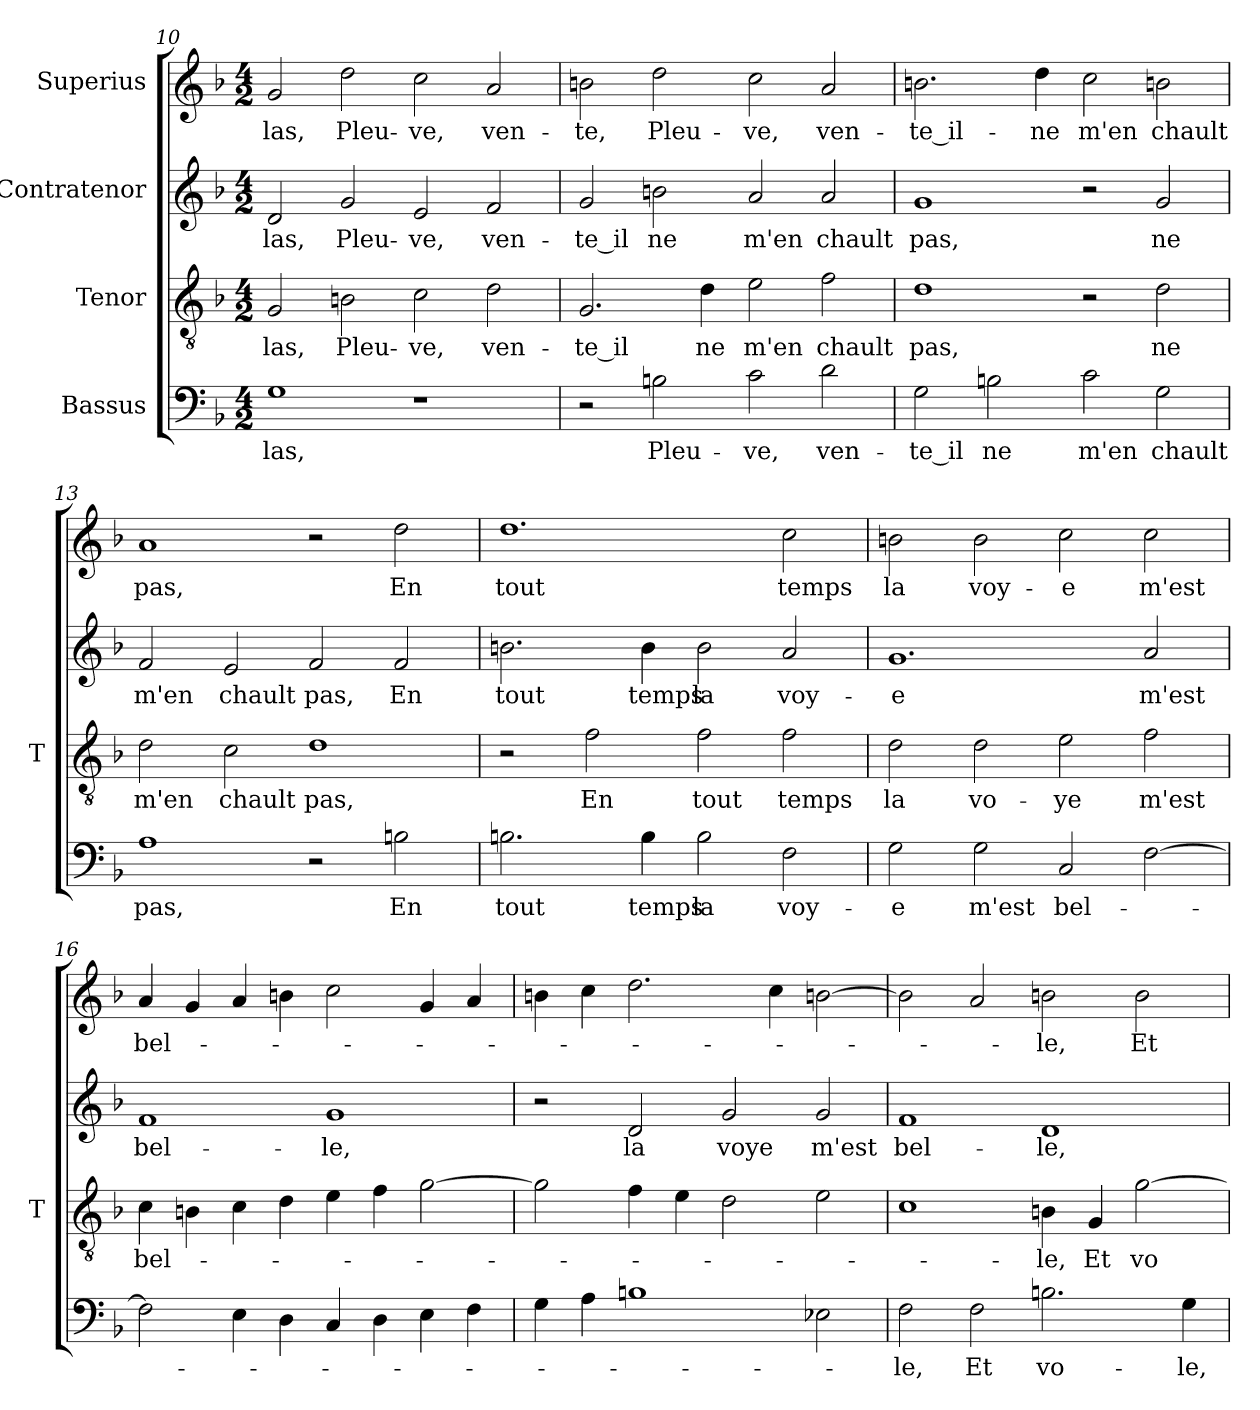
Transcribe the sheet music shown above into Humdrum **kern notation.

**kern	**text	**kern	**text	**kern	**text	**kern	**text
*part4	*part4	*part3	*part3	*part2	*part2	*part1	*part1
*staff4	*staff4	*staff3	*staff3	*staff2	*staff2	*staff1	*staff1
*I"Bassus	*	*I"Tenor	*	*I"Contratenor	*	*I"Superius	*
*	*	*I'T	*	*	*	*	*
*clefF4	*	*clefGv2	*	*clefG2	*	*clefG2	*
*k[b-]	*	*k[b-]	*	*k[b-]	*	*k[b-]	*
*M4/2	*	*M4/2	*	*M4/2	*	*M4/2	*
=10	=10	=10	=10	=10	=10	=10	=10
1G	-las,	2G	-las,	2d	-las,	2g	-las,
.	.	2Bn	Pleu-	2g	Pleu-	2dd	Pleu-
1r	.	2c	-ve,	2e	-ve,	2cc	-ve,
.	.	2d	ven-	2f	ven-	2a	ven-
=11	=11	=11	=11	=11	=11	=11	=11
2r	.	2.G	-te_il	2g	-te_il	2bn	-te,
2B	Pleu-	.	.	2bn	-ne	2dd	Pleu-
.	.	4d	-ne	.	.	.	.
2c	-ve,	2e	-m'en	2a	-m'en	2cc	-ve,
2d	ven-	2f	-chault	2a	-chault	2a	ven-
=12	=12	=12	=12	=12	=12	=12	=12
2G	-te_il	1d	-pas,	1g	-pas,	2.bn	te_il-
2B	-ne	.	.	.	.	.	.
.	.	.	.	.	.	4dd	-ne
2c	-m'en	2r	.	2r	.	2cc	-m'en
2G	-chault	2d	-ne	2g	-ne	2bn	-chault
=13	=13	=13	=13	=13	=13	=13	=13
1A	-pas,	2d	-m'en	2f	-m'en	1a	-pas,
.	.	2c	-chault	2e	-chault	.	.
2r	.	1d	-pas,	2f	-pas,	2r	.
2B	-En	.	.	2f	-En	2dd	-En
=14	=14	=14	=14	=14	=14	=14	=14
2.B	-tout	2r	.	2.bn	-tout	1.dd	-tout
.	.	2f	-En	.	.	.	.
4B	-temps	.	.	4b	-temps	.	.
2B	-la	2f	-tout	2b	-la	.	.
2F	voy-	2f	-temps	2a	voy-	2cc	-temps
=15	=15	=15	=15	=15	=15	=15	=15
2G	-e	2d	-la	1.g	-e	2bn	-la
2G	-m'est	2d	vo-	.	.	2b	voy-
2C	bel-	2e	-ye	.	.	2cc	-e
[2F	.	2f	-m'est	2a	-m'est	2cc	-m'est
=16	=16	=16	=16	=16	=16	=16	=16
2F]	.	4c	bel-	1f	bel-	4a	bel-
.	.	4Bn	.	.	.	4g	.
4E	.	4c	.	.	.	4a	.
4D	.	4d	.	.	.	4bn	.
4C	.	4e	.	1g	-le,	2cc	.
4D	.	4f	.	.	.	.	.
4E	.	[2g	.	.	.	4g	.
4F	.	.	.	.	.	4a	.
=17	=17	=17	=17	=17	=17	=17	=17
4G	.	2g]	.	2r	.	4bn	.
4A	.	.	.	.	.	4cc	.
1B	.	4f	.	2d	-la	2.dd	.
.	.	4e	.	.	.	.	.
.	.	2d	.	2g	-voye	.	.
.	.	.	.	.	.	4cc	.
2E-X	.	2e	.	2g	-m'est	[2bn	.
=18	=18	=18	=18	=18	=18	=18	=18
2F	-le,	1c	.	1f	bel-	2b]	.
2F	-Et	.	.	.	.	2a	.
2.B	vo-	4Bn	-le,	1d	-le,	2bn	-le,
.	.	4G	-Et	.	.	.	.
.	.	[2g	vo-	.	.	2b	-Et
4G	-le,	.	.	.	.	.	.
=	=	=	=	=	=	=	=
*-	*-	*-	*-	*-	*-	*-	*-
